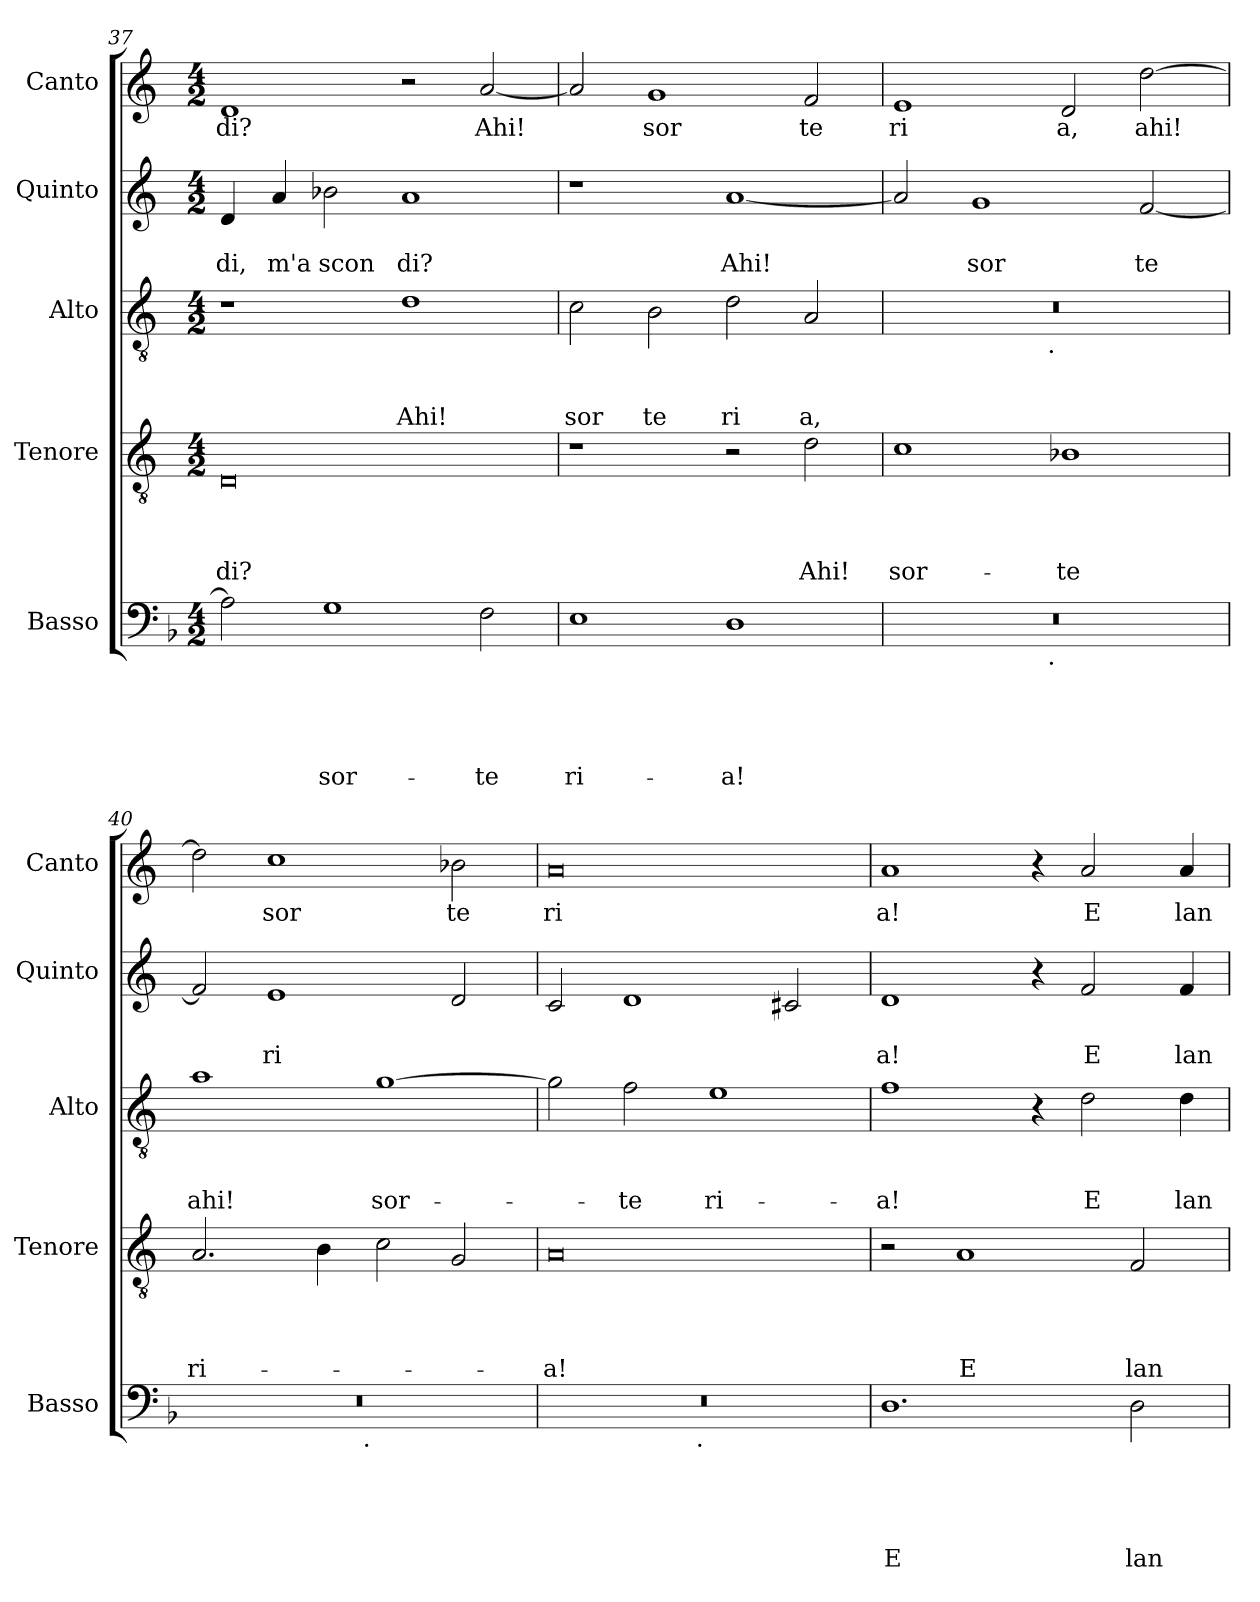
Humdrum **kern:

**kern	**text	**text	**text	**text	**text	**kern	**text	**text	**text	**text	**kern	**text	**text	**text	**kern	**text	**text	**kern	**text
*part5	*part5	*part5	*part5	*part5	*part5	*part4	*part4	*part4	*part4	*part4	*part3	*part3	*part3	*part3	*part2	*part2	*part2	*part1	*part1
*staff5	*staff5	*staff5	*staff5	*staff5	*staff5	*staff4	*staff4	*staff4	*staff4	*staff4	*staff3	*staff3	*staff3	*staff3	*staff2	*staff2	*staff2	*staff1	*staff1
*I"Basso	*	*	*	*	*	*I"Tenore	*	*	*	*	*I"Alto	*	*	*	*I"Quinto	*	*	*I"Canto	*
*I'Basso	*	*	*	*	*	*I'Tenore	*	*	*	*	*I'Alto	*	*	*	*I'Quinto	*	*	*I'Canto	*
*clefF4	*	*	*	*	*	*clefGv2	*	*	*	*	*clefGv2	*	*	*	*clefG2	*	*	*clefG2	*
*	*	*	*	*	*	*ITrd-3c-5	*	*	*	*	*ITrd-3c-5	*	*	*	*ITrd-3c-5	*	*	*ITrd-3c-5	*
*k[b-]	*	*	*	*	*	*k[b-]	*	*	*	*	*k[b-]	*	*	*	*k[b-]	*	*	*k[b-]	*
*F:	*	*	*	*	*	*F:	*	*	*	*	*F:	*	*	*	*F:	*	*	*F:	*
*M4/2	*	*	*	*	*	*M4/2	*	*	*	*	*M4/2	*	*	*	*M4/2	*	*	*M4/2	*
=37	=37	=37	=37	=37	=37	=37	=37	=37	=37	=37	=37	=37	=37	=37	=37	=37	=37	=37	=37
!	!	!	!	!	!	!	!	!	!	!LO:LY:b	!	!	!	!	!	!	!LO:LY:b	!	!LO:LY:b
2A\]	.	.	.	.	.	0G	.	.	.	-di?	1r	.	.	.	4g/	.	di,	1g	di?
!	!	!	!	!	!	!	!	!	!	!	!	!	!	!	!	!	!LO:LY:b	!	!
.	.	.	.	.	.	.	.	.	.	.	.	.	.	.	4dd/	.	m'a	.	.
!	!	!	!	!	!LO:LY:b	!	!	!	!	!	!	!	!	!	!	!	!LO:LY:b	!	!
1G	.	.	.	.	sor-	.	.	.	.	.	.	.	.	.	2ee-X\	.	scon	.	.
!	!	!	!	!	!	!	!	!	!	!	!	!	!	!LO:LY:b	!	!	!LO:LY:b	!	!
.	.	.	.	.	.	.	.	.	.	.	1g	.	.	Ahi!	1dd	.	di?	2r	.
!	!	!	!	!	!LO:LY:b	!	!	!	!	!	!	!	!	!	!	!	!	!	!LO:LY:b
2F\	.	.	.	.	-te	.	.	.	.	.	.	.	.	.	.	.	.	[<2dd/	Ahi!
=38	=38	=38	=38	=38	=38	=38	=38	=38	=38	=38	=38	=38	=38	=38	=38	=38	=38	=38	=38
!	!	!	!	!	!LO:LY:b	!	!	!	!	!	!	!	!	!LO:LY:b	!	!	!	!	!
1E	.	.	.	.	ri-	1r	.	.	.	.	2f\	.	.	sor	1r	.	.	2dd/]	.
!	!	!	!	!	!	!	!	!	!	!	!	!	!	!LO:LY:b	!	!	!	!	!LO:LY:b
.	.	.	.	.	.	.	.	.	.	.	2e\	.	.	te	.	.	.	1cc	sor
!	!	!	!	!	!LO:LY:b	!	!	!	!	!	!	!	!	!LO:LY:b	!	!	!LO:LY:b	!	!
1D	.	.	.	.	-a!	2r	.	.	.	.	2g\	.	.	ri	[<1dd	.	Ahi!	.	.
!	!	!	!	!	!	!	!	!	!	!LO:LY:b	!	!	!	!LO:LY:b	!	!	!	!	!LO:LY:b
.	.	.	.	.	.	2g\	.	.	.	Ahi!	2d/	.	.	a,	.	.	.	2b-/	te
!!LO:LB:g=z
=39	=39	=39	=39	=39	=39	=39	=39	=39	=39	=39	=39	=39	=39	=39	=39	=39	=39	=39	=39
!	!	!	!	!	!	!	!	!	!	!LO:LY:b	!	!	!	!	!	!	!	!	!LO:LY:b
*^	*	*	*	*	*	*	*	*	*	*	*^	*	*	*	*	*	*	*	*
0r	2ryy	.	.	.	.	.	1f	.	.	.	sor-	0r	2ryy	.	.	.	2dd/]	.	.	1a	ri
!	!	!	!	!	!	!	!	!	!	!	!	!	!	!	!	!	!	!	!LO:LY:b	!	!
.	4...ryy	.	.	.	.	.	.	.	.	.	.	.	4...ryy	.	.	.	1cc	.	sor	.	.
!	!	!	!	!	!	!	!	!	!	!	!	!	!LO:TX:b:t=.	!	!	!	!	!	!	!	!
!	!LO:TX:b:t=.	!	!	!	!	!	!	!	!	!	!	!	!	!	!	!	!	!	!	!	!
.	1ryy	.	.	.	.	.	.	.	.	.	.	.	1ryy	.	.	.	.	.	.	.	.
!	!	!	!	!	!	!	!	!	!	!	!LO:LY:b	!	!	!	!	!	!	!	!	!	!LO:LY:b
.	.	.	.	.	.	.	1e-X	.	.	.	-te	.	.	.	.	.	.	.	.	2g/	a,
!	!	!	!	!	!	!	!	!	!	!	!	!	!	!	!	!	!	!	!LO:LY:b	!	!LO:LY:b
.	.	.	.	.	.	.	.	.	.	.	.	.	.	.	.	.	[<2b-/	.	te	[>2gg\	ahi!
.	32ryy	.	.	.	.	.	.	.	.	.	.	.	32ryy	.	.	.	.	.	.	.	.
=40	=40	=40	=40	=40	=40	=40	=40	=40	=40	=40	=40	=40	=40	=40	=40	=40	=40	=40	=40	=40	=40
!	!	!	!	!	!	!	!	!	!	!	!LO:LY:b	!	!	!	!	!LO:LY:b	!	!	!	!	!
*	*	*	*	*	*	*	*	*	*	*	*	*v	*v	*	*	*	*	*	*	*	*
0r	2ryy	.	.	.	.	.	2.d/	.	.	.	ri-	1dd	.	.	ahi!	2b-/]	.	.	2gg\]	.
!	!	!	!	!	!	!	!	!	!	!	!	!	!	!	!	!	!	!LO:LY:b	!	!LO:LY:b
.	4...ryy	.	.	.	.	.	.	.	.	.	.	.	.	.	.	1a	.	ri	1ff	sor
.	.	.	.	.	.	.	4e\	.	.	.	.	.	.	.	.	.	.	.	.	.
!	!LO:TX:b:t=.	!	!	!	!	!	!	!	!	!	!	!	!	!	!	!	!	!	!	!
.	1ryy	.	.	.	.	.	.	.	.	.	.	.	.	.	.	.	.	.	.	.
!	!	!	!	!	!	!	!	!	!	!	!	!	!	!	!LO:LY:b	!	!	!	!	!
.	.	.	.	.	.	.	2f\	.	.	.	.	[>1cc	.	.	sor-	.	.	.	.	.
!	!	!	!	!	!	!	!	!	!	!	!	!	!	!	!	!	!	!	!	!LO:LY:b
.	.	.	.	.	.	.	2c/	.	.	.	.	.	.	.	.	2g/	.	.	2ee-X\	te
.	32ryy	.	.	.	.	.	.	.	.	.	.	.	.	.	.	.	.	.	.	.
=41	=41	=41	=41	=41	=41	=41	=41	=41	=41	=41	=41	=41	=41	=41	=41	=41	=41	=41	=41	=41
!	!	!	!	!	!	!	!	!	!	!	!LO:LY:b	!	!	!	!	!	!	!	!	!LO:LY:b
0r	2ryy	.	.	.	.	.	0d	.	.	.	-a!	2cc\]	.	.	.	2f/	.	.	0dd	ri
!	!	!	!	!	!	!	!	!	!	!	!	!	!	!	!LO:LY:b	!	!	!	!	!
.	4...ryy	.	.	.	.	.	.	.	.	.	.	2b-\	.	.	-te	1g	.	.	.	.
!	!LO:TX:b:t=.	!	!	!	!	!	!	!	!	!	!	!	!	!	!	!	!	!	!	!
.	1ryy	.	.	.	.	.	.	.	.	.	.	.	.	.	.	.	.	.	.	.
!	!	!	!	!	!	!	!	!	!	!	!	!	!	!	!LO:LY:b	!	!	!	!	!
.	.	.	.	.	.	.	.	.	.	.	.	1a	.	.	ri-	.	.	.	.	.
.	.	.	.	.	.	.	.	.	.	.	.	.	.	.	.	2f#/	.	.	.	.
.	32ryy	.	.	.	.	.	.	.	.	.	.	.	.	.	.	.	.	.	.	.
=42	=42	=42	=42	=42	=42	=42	=42	=42	=42	=42	=42	=42	=42	=42	=42	=42	=42	=42	=42	=42
!	!	!	!	!	!	!LO:LY:b	!	!	!	!	!	!	!	!	!LO:LY:b	!	!	!LO:LY:b	!	!LO:LY:b
*v	*v	*	*	*	*	*	*	*	*	*	*	*	*	*	*	*	*	*	*	*
1.D	.	.	.	.	E	2r	.	.	.	.	1b-	.	.	-a!	1g	.	a!	1dd	a!
!	!	!	!	!	!	!	!	!	!	!LO:LY:b	!	!	!	!	!	!	!	!	!
.	.	.	.	.	.	1d	.	.	.	E	.	.	.	.	.	.	.	.	.
.	.	.	.	.	.	.	.	.	.	.	4r	.	.	.	4r	.	.	4r	.
!	!	!	!	!	!	!	!	!	!	!	!	!	!	!LO:LY:b	!	!	!LO:LY:b	!	!LO:LY:b
.	.	.	.	.	.	.	.	.	.	.	2g\	.	.	E	2b-/	.	E	2dd/	E
!	!	!	!	!	!LO:LY:b	!	!	!	!	!LO:LY:b	!	!	!	!	!	!	!	!	!
2D\	.	.	.	.	lan-	2B-/	.	.	.	lan-	.	.	.	.	.	.	.	.	.
!	!	!	!	!	!	!	!	!	!	!	!	!	!	!LO:LY:b	!	!	!LO:LY:b	!	!LO:LY:b
.	.	.	.	.	.	.	.	.	.	.	4g\	.	.	lan-	4b-/	.	lan	4dd/	lan
=	=	=	=	=	=	=	=	=	=	=	=	=	=	=	=	=	=	=	=
*-	*-	*-	*-	*-	*-	*-	*-	*-	*-	*-	*-	*-	*-	*-	*-	*-	*-	*-	*-
